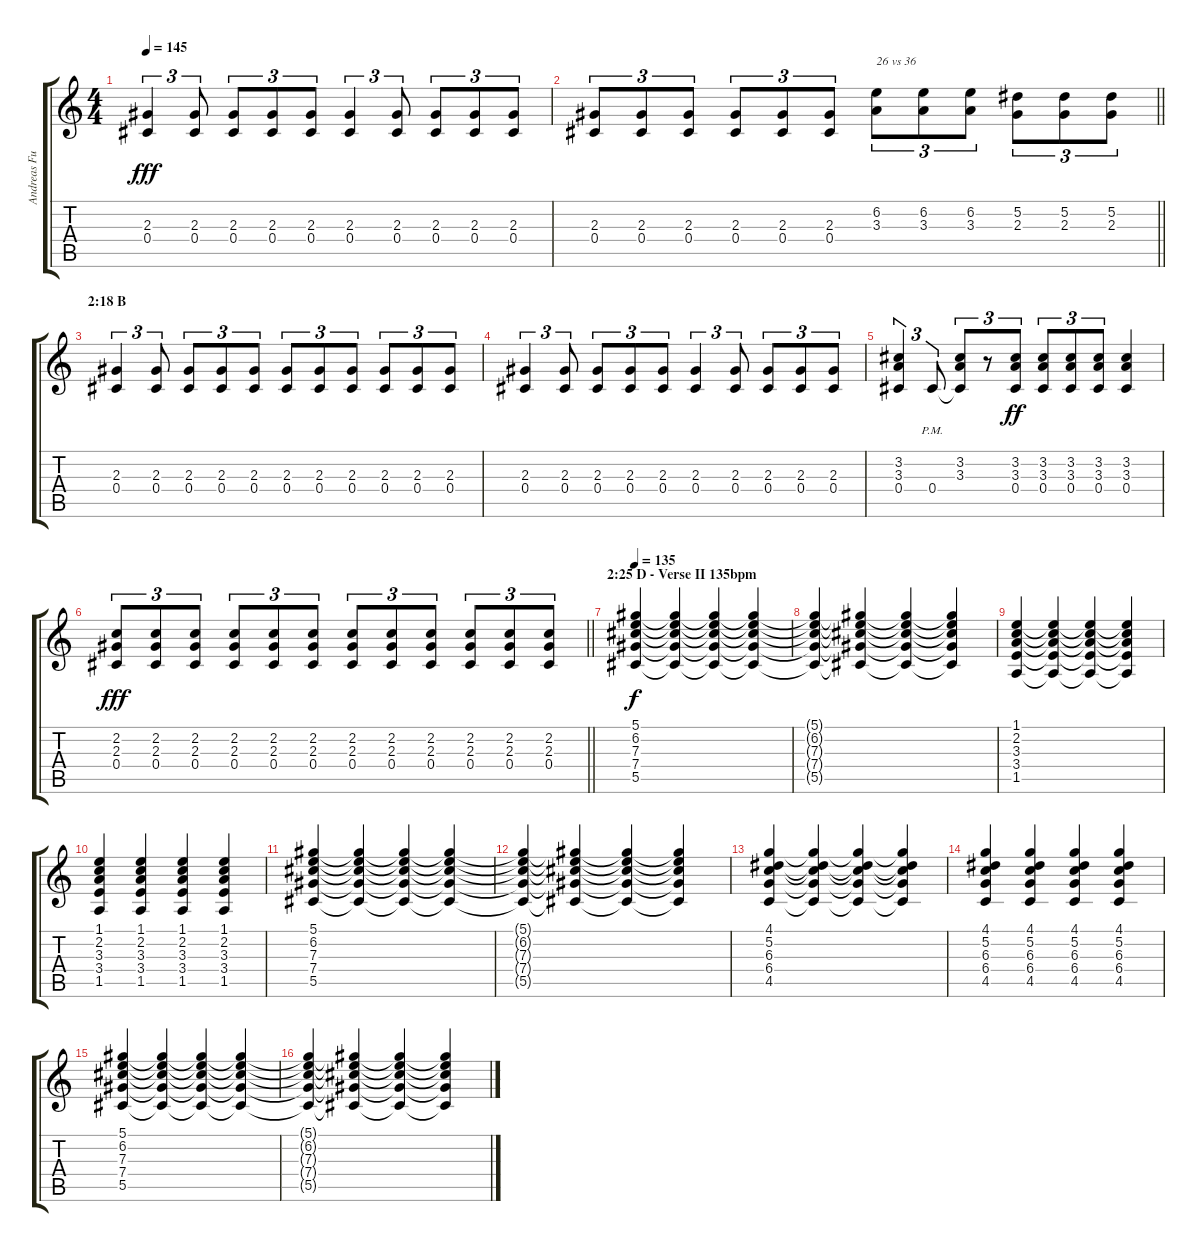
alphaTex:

\track ("Andreas Fullmestad (D# Tuning)" "Andreas Fu") {instrument distortionguitar}
\staff {score tabs}
\tuning (Eb4 Bb3 Gb3 Db3 Ab2 Eb2) {hide}
\ts (4 4)
\tempo 145
\clef g2
\ks c
(2.3 0.4).4{tu (3 2) dy fff} (2.3 0.4).8{tu (3 2)} (2.3 0.4).8{tu (3 2)} (2.3 0.4).8{tu (3 2)} (2.3 0.4).8{tu (3 2)} (2.3 0.4).4{tu (3 2)} (2.3 0.4).8{tu (3 2)} (2.3 0.4).8{tu (3 2)} (2.3 0.4).8{tu (3 2)} (2.3 0.4).8{tu (3 2)} |
\barLineRight lightlight
(2.3 0.4).8{tu (3 2)} (2.3 0.4).8{tu (3 2)} (2.3 0.4).8{tu (3 2)} (2.3 0.4).8{tu (3 2)} (2.3 0.4).8{tu (3 2)} (2.3 0.4).8{tu (3 2)} (6.2 3.3).8{tu (3 2) txt "26 vs 36"} (6.2 3.3).8{tu (3 2)} (6.2 3.3).8{tu (3 2)} (5.2 2.3).8{tu (3 2)} (5.2 2.3).8{tu (3 2)} (5.2 2.3).8{tu (3 2)} |
\section ("" "2:18 B")
(2.3 0.4).4{tu (3 2)} (2.3 0.4).8{tu (3 2)} (2.3 0.4).8{tu (3 2)} (2.3 0.4).8{tu (3 2)} (2.3 0.4).8{tu (3 2)} (2.3 0.4).8{tu (3 2)} (2.3 0.4).8{tu (3 2)} (2.3 0.4).8{tu (3 2)} (2.3 0.4).8{tu (3 2)} (2.3 0.4).8{tu (3 2)} (2.3 0.4).8{tu (3 2)} |
(2.3 0.4).4{tu (3 2)} (2.3 0.4).8{tu (3 2)} (2.3 0.4).8{tu (3 2)} (2.3 0.4).8{tu (3 2)} (2.3 0.4).8{tu (3 2)} (2.3 0.4).4{tu (3 2)} (2.3 0.4).8{tu (3 2)} (2.3 0.4).8{tu (3 2)} (2.3 0.4).8{tu (3 2)} (2.3 0.4).8{tu (3 2)} |
(3.2 3.3 0.4).4{tu (3 2)} 0.4{pm}.8{tu (3 2)} (3.2 3.3 0.4{t}).8{tu (3 2)} r.8{tu (3 2)} (3.2 3.3 0.4).8{tu (3 2) dy ff} (3.2 3.3 0.4).8{tu (3 2)} (3.2 3.3 0.4).8{tu (3 2)} (3.2 3.3 0.4).8{tu (3 2)} (3.2 3.3 0.4).4 |
\barLineRight lightlight
(2.2 2.3 0.4).8{tu (3 2) dy fff} (2.2 2.3 0.4).8{tu (3 2)} (2.2 2.3 0.4).8{tu (3 2)} (2.2 2.3 0.4).8{tu (3 2)} (2.2 2.3 0.4).8{tu (3 2)} (2.2 2.3 0.4).8{tu (3 2)} (2.2 2.3 0.4).8{tu (3 2)} (2.2 2.3 0.4).8{tu (3 2)} (2.2 2.3 0.4).8{tu (3 2)} (2.2 2.3 0.4).8{tu (3 2)} (2.2 2.3 0.4).8{tu (3 2)} (2.2 2.3 0.4).8{tu (3 2)} |
\section ("" "2:25 D - Verse II 135bpm")
\tempo 135
(5.1 6.2 7.3 7.4 5.5).4{dy f} (5.1{t} 6.2{t} 7.3{t} 7.4{t} 5.5{t}).4 (5.1{t} 6.2{t} 7.3{t} 7.4{t} 5.5{t}).4 (5.1{t} 6.2{t} 7.3{t} 7.4{t} 5.5{t}).4 |
(5.1{t} 6.2{t} 7.3{t} 7.4{t} 5.5{t}).4 (5.1{t} 6.2{t} 7.3{t} 7.4{t} 5.5{t}).4 (5.1{t} 6.2{t} 7.3{t} 7.4{t} 5.5{t}).4 (5.1{t} 6.2{t} 7.3{t} 7.4{t} 5.5{t}).4 |
(1.1 2.2 3.3 3.4 1.5).4 (1.1{t} 2.2{t} 3.3{t} 3.4{t} 1.5{t}).4 (1.1{t} 2.2{t} 3.3{t} 3.4{t} 1.5{t}).4 (1.1{t} 2.2{t} 3.3{t} 3.4{t} 1.5{t}).4 |
(1.1 2.2 3.3 3.4 1.5).4 (1.1 2.2 3.3 3.4 1.5).4 (1.1 2.2 3.3 3.4 1.5).4 (1.1 2.2 3.3 3.4 1.5).4 |
(5.1 6.2 7.3 7.4 5.5).4 (5.1{t} 6.2{t} 7.3{t} 7.4{t} 5.5{t}).4 (5.1{t} 6.2{t} 7.3{t} 7.4{t} 5.5{t}).4 (5.1{t} 6.2{t} 7.3{t} 7.4{t} 5.5{t}).4 |
(5.1{t} 6.2{t} 7.3{t} 7.4{t} 5.5{t}).4 (5.1{t} 6.2{t} 7.3{t} 7.4{t} 5.5{t}).4 (5.1{t} 6.2{t} 7.3{t} 7.4{t} 5.5{t}).4 (5.1{t} 6.2{t} 7.3{t} 7.4{t} 5.5{t}).4 |
(4.1 5.2 6.3 6.4 4.5).4 (4.1{t} 5.2{t} 6.3{t} 6.4{t} 4.5{t}).4 (4.1{t} 5.2{t} 6.3{t} 6.4{t} 4.5{t}).4 (4.1{t} 5.2{t} 6.3{t} 6.4{t} 4.5{t}).4 |
(4.1 5.2 6.3 6.4 4.5).4 (4.1 5.2 6.3 6.4 4.5).4 (4.1 5.2 6.3 6.4 4.5).4 (4.1 5.2 6.3 6.4 4.5).4 |
(5.1 6.2 7.3 7.4 5.5).4 (5.1{t} 6.2{t} 7.3{t} 7.4{t} 5.5{t}).4 (5.1{t} 6.2{t} 7.3{t} 7.4{t} 5.5{t}).4 (5.1{t} 6.2{t} 7.3{t} 7.4{t} 5.5{t}).4 |
(5.1{t} 6.2{t} 7.3{t} 7.4{t} 5.5{t}).4 (5.1{t} 6.2{t} 7.3{t} 7.4{t} 5.5{t}).4 (5.1{t} 6.2{t} 7.3{t} 7.4{t} 5.5{t}).4 (5.1{t} 6.2{t} 7.3{t} 7.4{t} 5.5{t}).4
